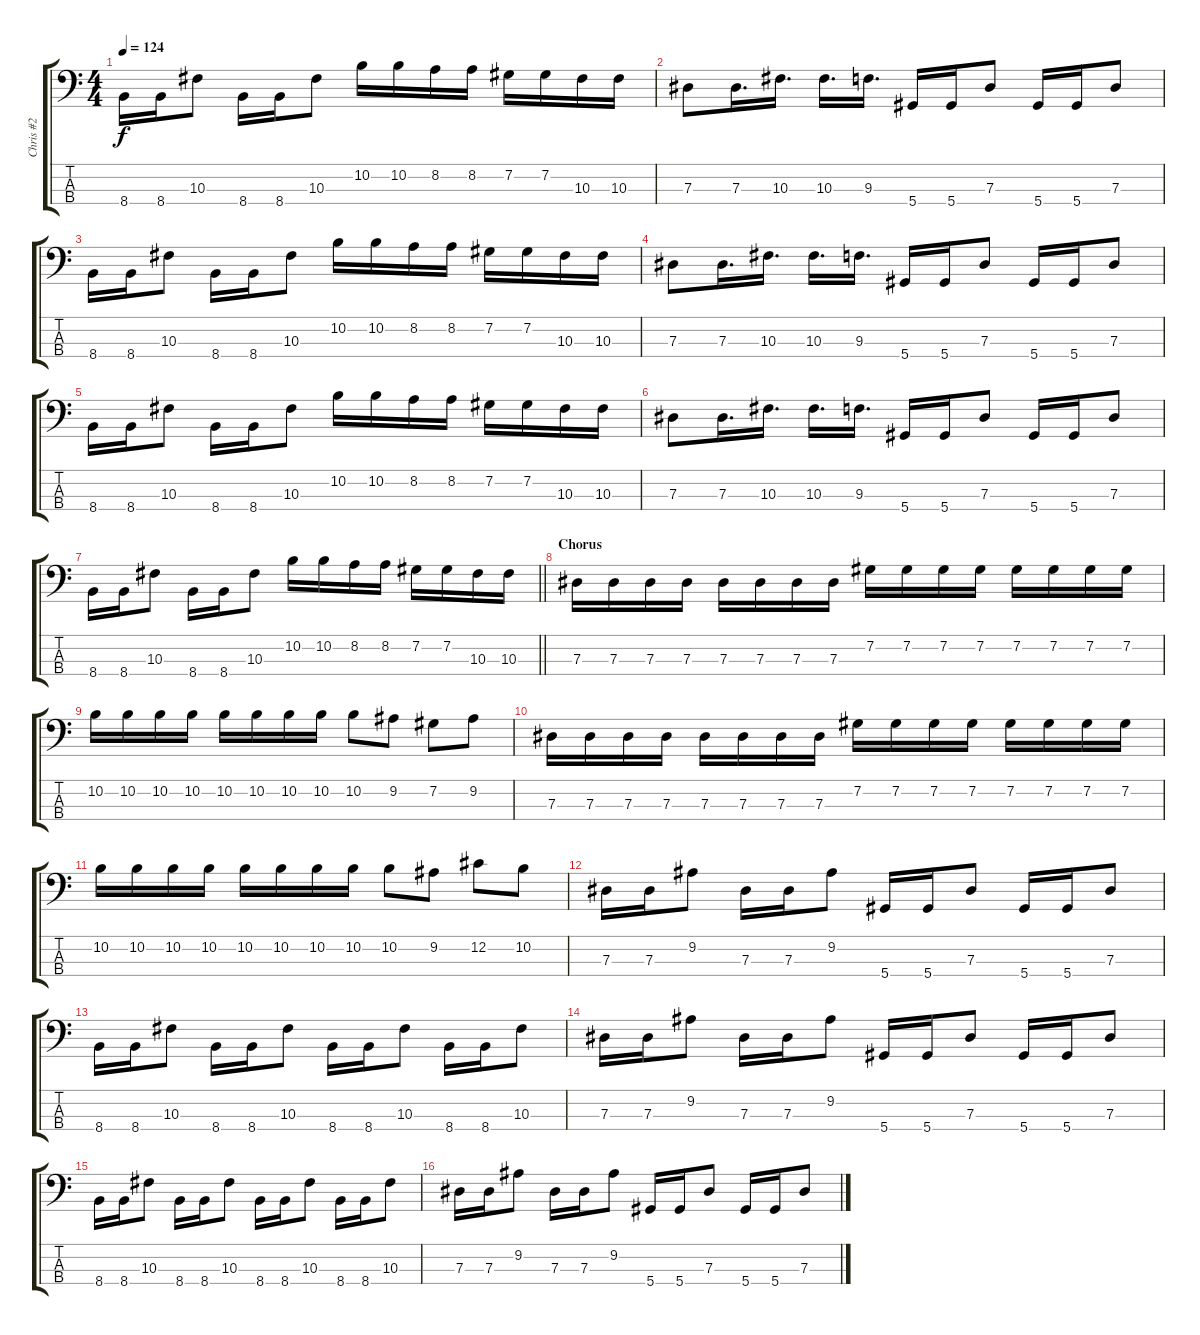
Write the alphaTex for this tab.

\track ("Chris #2" "Chris #2") {instrument electricbasspick}
\staff {score tabs}
\tuning (Gb2 Db2 Ab1 Eb1) {hide}
\ts (4 4)
\tempo 124
\clef f4
\ks c
8.4.16{dy f} 8.4.16 10.3.8 8.4.16 8.4.16 10.3.8 10.2.16 10.2.16 8.2.16 8.2.16 7.2.16 7.2.16 10.3.16 10.3.16 |
7.3.8 7.3.16{d} 10.3.16{d} 10.3.16{d} 9.3.16{d} 5.4.16 5.4.16 7.3.8 5.4.16 5.4.16 7.3.8 |
8.4.16 8.4.16 10.3.8 8.4.16 8.4.16 10.3.8 10.2.16 10.2.16 8.2.16 8.2.16 7.2.16 7.2.16 10.3.16 10.3.16 |
7.3.8 7.3.16{d} 10.3.16{d} 10.3.16{d} 9.3.16{d} 5.4.16 5.4.16 7.3.8 5.4.16 5.4.16 7.3.8 |
8.4.16 8.4.16 10.3.8 8.4.16 8.4.16 10.3.8 10.2.16 10.2.16 8.2.16 8.2.16 7.2.16 7.2.16 10.3.16 10.3.16 |
7.3.8 7.3.16{d} 10.3.16{d} 10.3.16{d} 9.3.16{d} 5.4.16 5.4.16 7.3.8 5.4.16 5.4.16 7.3.8 |
\barLineRight lightlight
8.4.16 8.4.16 10.3.8 8.4.16 8.4.16 10.3.8 10.2.16 10.2.16 8.2.16 8.2.16 7.2.16 7.2.16 10.3.16 10.3.16 |
\section ("" "Chorus")
7.3.16 7.3.16 7.3.16 7.3.16 7.3.16 7.3.16 7.3.16 7.3.16 7.2.16 7.2.16 7.2.16 7.2.16 7.2.16 7.2.16 7.2.16 7.2.16 |
10.2.16 10.2.16 10.2.16 10.2.16 10.2.16 10.2.16 10.2.16 10.2.16 10.2.8 9.2.8 7.2.8 9.2.8 |
7.3.16 7.3.16 7.3.16 7.3.16 7.3.16 7.3.16 7.3.16 7.3.16 7.2.16 7.2.16 7.2.16 7.2.16 7.2.16 7.2.16 7.2.16 7.2.16 |
10.2.16 10.2.16 10.2.16 10.2.16 10.2.16 10.2.16 10.2.16 10.2.16 10.2.8 9.2.8 12.2.8 10.2.8 |
7.3.16 7.3.16 9.2.8 7.3.16 7.3.16 9.2.8 5.4.16 5.4.16 7.3.8 5.4.16 5.4.16 7.3.8 |
8.4.16 8.4.16 10.3.8 8.4.16 8.4.16 10.3.8 8.4.16 8.4.16 10.3.8 8.4.16 8.4.16 10.3.8 |
7.3.16 7.3.16 9.2.8 7.3.16 7.3.16 9.2.8 5.4.16 5.4.16 7.3.8 5.4.16 5.4.16 7.3.8 |
8.4.16 8.4.16 10.3.8 8.4.16 8.4.16 10.3.8 8.4.16 8.4.16 10.3.8 8.4.16 8.4.16 10.3.8 |
7.3.16 7.3.16 9.2.8 7.3.16 7.3.16 9.2.8 5.4.16 5.4.16 7.3.8 5.4.16 5.4.16 7.3.8
